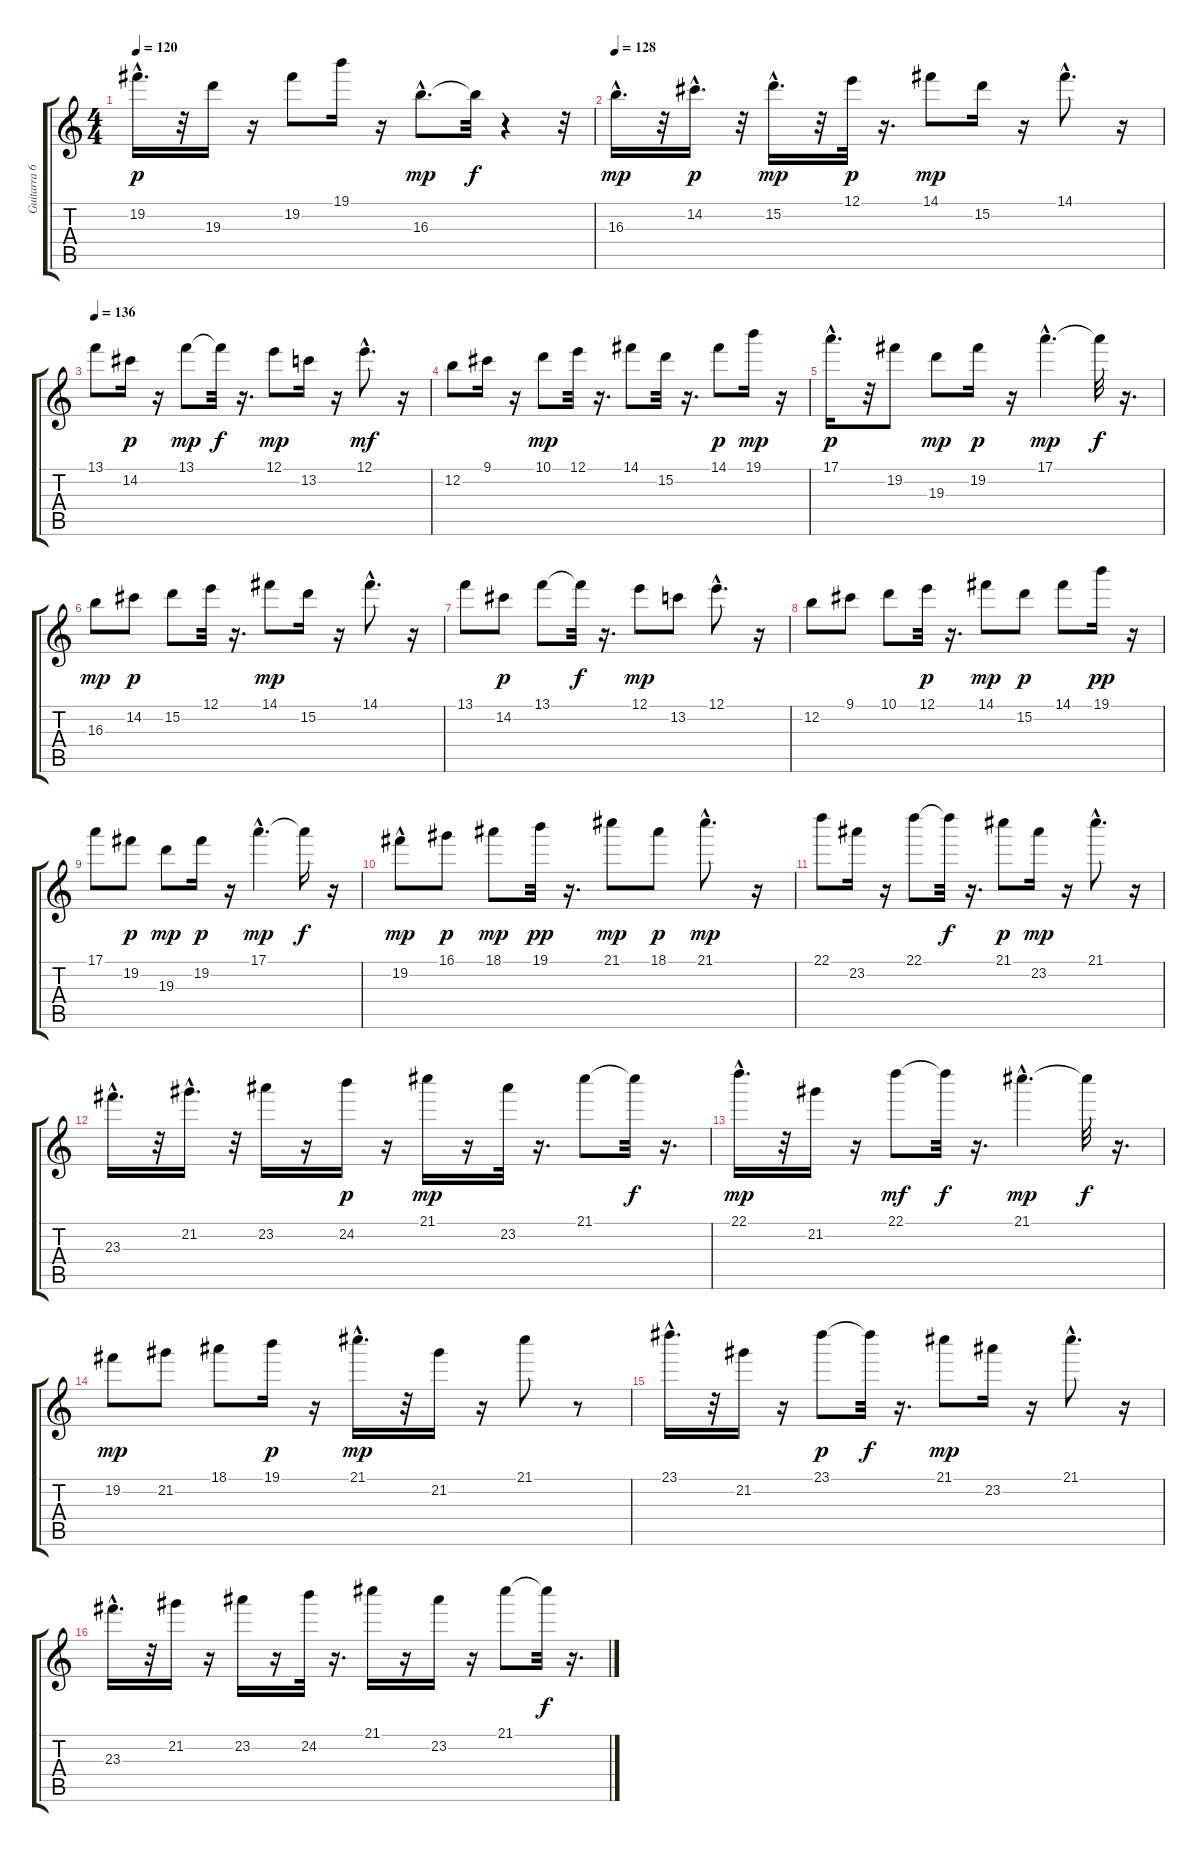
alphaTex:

\track ("Guitarra 6" "Guitarra 6") {instrument distortionguitar}
\staff {score tabs}
\tuning (E4 B3 G3 D3 A2 E2) {hide}
\ts (4 4)
\tempo 120
\clef g2
\ks c
19.2{hac}.16{d dy p} r.32 19.3.16 r.16 19.2.8 19.1.16 r.16 16.3{hac}.8{d dy mp} 16.3{t}.32{dy f} r.4 r.32 |
\tempo 128
16.3{hac}.16{d dy mp} r.32 14.2{hac}.16{d dy p} r.32 15.2{hac}.16{d dy mp} r.32 12.1.32{dy p} r.16{d} 14.1.8{dy mp} 15.2.16 r.16 14.1{hac}.8{d} r.16 |
\tempo 136
13.1.8 14.2.16{dy p} r.16 13.1.8{dy mp} 13.1{t}.32{dy f} r.16{d} 12.1.8{dy mp} 13.2.16 r.16 12.1{hac}.8{d dy mf} r.16 |
12.2.8 9.1.16 r.16 10.1.8{dy mp} 12.1.32 r.16{d} 14.1.8 15.2.32 r.16{d} 14.1.8{dy p} 19.1.16{dy mp} r.16 |
17.1{hac}.16{d dy p} r.32 19.2.8 19.3.8{dy mp} 19.2.16{dy p} r.16 17.1{hac}.4{d dy mp} 17.1{t}.32{dy f} r.16{d} |
16.3.8{dy mp} 14.2.8{dy p} 15.2.8 12.1.32 r.16{d} 14.1.8{dy mp} 15.2.16 r.16 14.1{hac}.8{d} r.16 |
13.1.8 14.2.8{dy p} 13.1.8 13.1{t}.32{dy f} r.16{d} 12.1.8{dy mp} 13.2.8 12.1{hac}.8{d} r.16 |
12.2.8 9.1.8 10.1.8 12.1.32{dy p} r.16{d} 14.1.8{dy mp} 15.2.8{dy p} 14.1.8 19.1.16{dy pp} r.16 |
17.1.8 19.2.8{dy p} 19.3.8{dy mp} 19.2.16{dy p} r.16 17.1{hac}.4{d dy mp} 17.1{t}.16{dy f} r.16 |
19.2{hac}.8{dy mp} 16.1.8{dy p} 18.1.8{dy mp} 19.1.32{dy pp} r.16{d} 21.1.8{dy mp} 18.1.8{dy p} 21.1{hac}.8{d dy mp} r.16 |
22.1.8 23.2.16 r.16 22.1.8 22.1{t}.32{dy f} r.16{d} 21.1.8{dy p} 23.2.16{dy mp} r.16 21.1{hac}.8{d} r.16 |
23.3{hac}.16{d} r.32 21.2{hac}.16{d} r.32 23.2.16 r.16 24.2.16{dy p} r.16 21.1.16{dy mp} r.16 23.2.32 r.16{d} 21.1.8 21.1{t}.32{dy f} r.16{d} |
22.1{hac}.16{d dy mp} r.32 21.2.16 r.16 22.1.8{dy mf} 22.1{t}.32{dy f} r.16{d} 21.1{hac}.4{d dy mp} 21.1{t}.32{dy f} r.16{d} |
19.2.8{dy mp} 21.2.8 18.1.8 19.1.16{dy p} r.16 21.1{hac}.16{d dy mp} r.32 21.2.16 r.16 21.1.8 r.8 |
23.1{hac}.16{d} r.32 21.2.16 r.16 23.1.8{dy p} 23.1{t}.32{dy f} r.16{d} 21.1.8{dy mp} 23.2.16 r.16 21.1{hac}.8{d} r.16 |
23.3{hac}.16{d} r.32 21.2.16 r.16 23.2.16 r.16 24.2.32 r.16{d} 21.1.16 r.16 23.2.16 r.16 21.1.8 21.1{t}.32{dy f} r.16{d}
